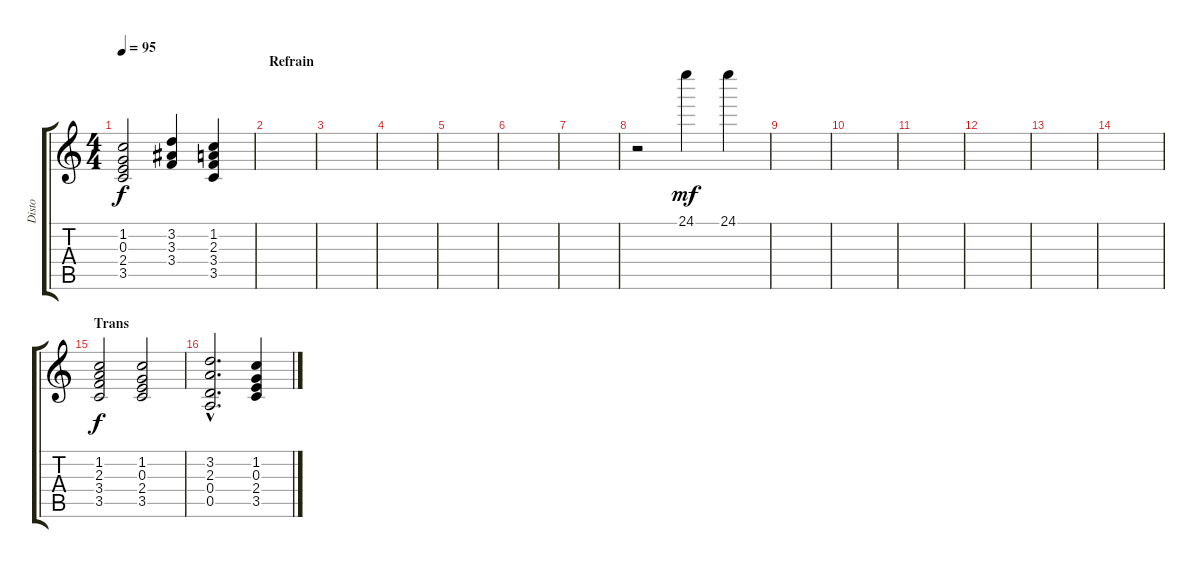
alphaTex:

\track ("Disto" "Disto") {instrument distortionguitar}
\staff {score tabs}
\tuning (E4 B3 G3 D3 A2 E2) {hide}
\ts (4 4)
\tempo 95
\clef g2
\ks c
(1.2 0.3 2.4 3.5).2{dy f} (3.2 3.3 3.4).4 (1.2 2.3 3.4 3.5).4 |
\section ("" "Refrain")
|
|
|
|
|
|
r.2 24.1.4{dy mf} 24.1.4 |
|
|
|
|
|
|
\section ("" "Trans")
(1.2 2.3 3.4 3.5).2{dy f volume 11} (1.2 0.3 2.4 3.5).2 |
(3.2{hac} 2.3{hac} 0.4{hac} 0.5{hac}).2{d} (1.2 0.3 2.4 3.5).4
